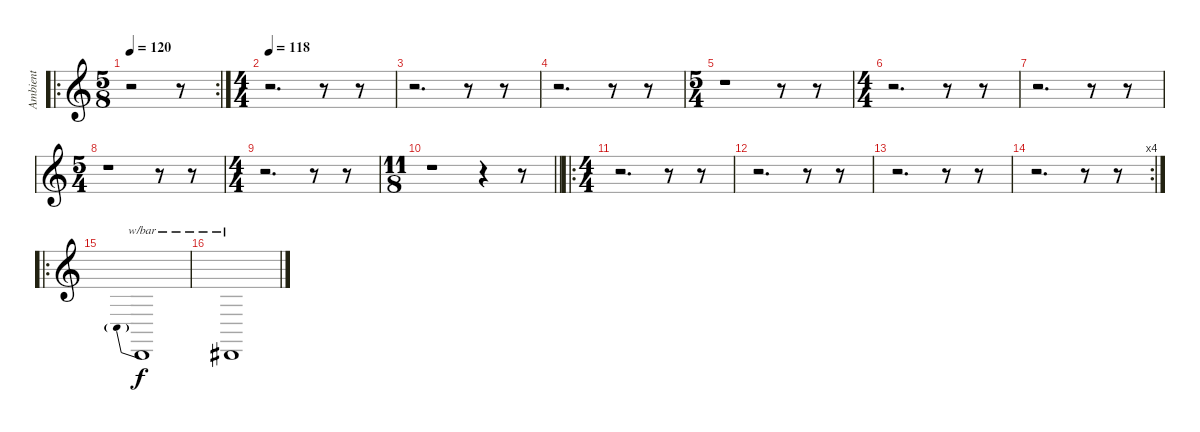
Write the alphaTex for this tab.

\track ("Ambient" "Ambient") {instrument fx6goblins}
\staff {score}
\tuning (E4 B3 G3 D3 A2 E2) {hide}
\ro
\rc 2
\ts (5 8)
\tempo 120
\clef g2
\ks c
r.2{dy p} r.8 |
\ts (4 4)
\tempo 118
r.2{d} r.8 r.8 |
r.2{d} r.8 r.8 |
r.2{d} r.8 r.8 |
\ts (5 4)
r.1 r.8 r.8 |
\ts (4 4)
r.2{d} r.8 r.8 |
r.2{d} r.8 r.8 |
\ts (5 4)
r.1 r.8 r.8 |
\ts (4 4)
r.2{d} r.8 r.8 |
\ts (11 8)
\barLineRight lightlight
r.1 r.4 r.8 |
\ro
\ts (4 4)
r.2{d} r.8 r.8 |
r.2{d} r.8 r.8 |
r.2{d} r.8 r.8 |
\rc 4
r.2{d} r.8 r.8 |
\ro
3.5.1{tbe (predive default 0 -20 60 -20) dy f} |
1.6.1{tbe (hold default 0 -4 60 -4)}
